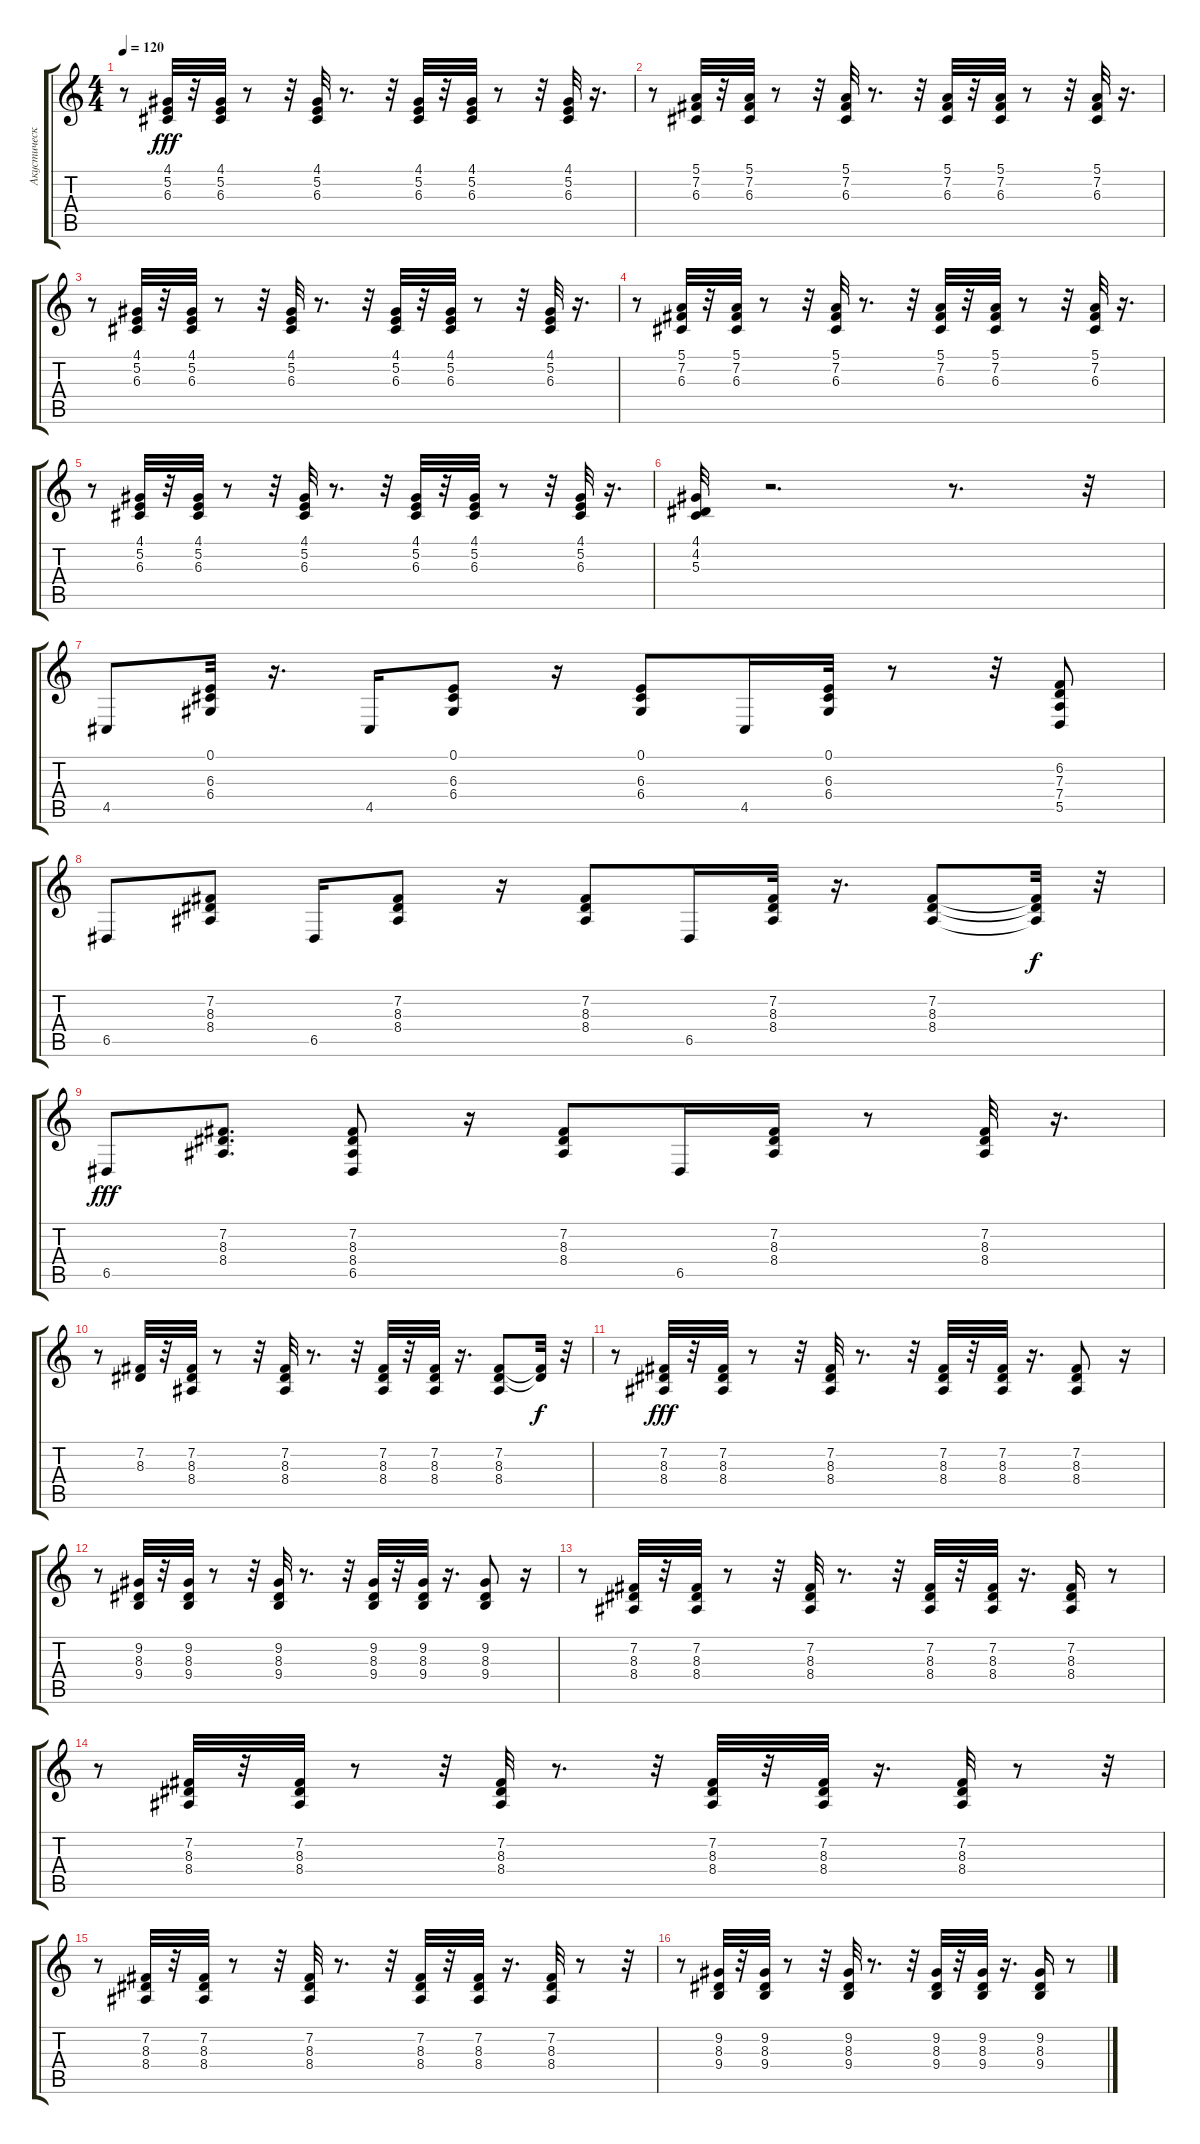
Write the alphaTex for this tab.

\track ("Акустический Гранд Роял" "Акустическ") {instrument acousticgrandpiano}
\staff {score tabs}
\tuning (E4 B3 G3 D3 A2 E2) {hide}
\ts (4 4)
\tempo 120
\clef g2
\ks c
r.8{dy fff} (4.1 5.2 6.3).32 r.32 (4.1 5.2 6.3).32 r.8 r.32 (4.1 5.2 6.3).32 r.8{d} r.32 (4.1 5.2 6.3).32 r.32 (4.1 5.2 6.3).32 r.8 r.32 (4.1 5.2 6.3).32 r.16{d} |
r.8 (5.1 7.2 6.3).32 r.32 (5.1 7.2 6.3).32 r.8 r.32 (5.1 7.2 6.3).32 r.8{d} r.32 (5.1 7.2 6.3).32 r.32 (5.1 7.2 6.3).32 r.8 r.32 (5.1 7.2 6.3).32 r.16{d} |
r.8 (4.1 5.2 6.3).32 r.32 (4.1 5.2 6.3).32 r.8 r.32 (4.1 5.2 6.3).32 r.8{d} r.32 (4.1 5.2 6.3).32 r.32 (4.1 5.2 6.3).32 r.8 r.32 (4.1 5.2 6.3).32 r.16{d} |
r.8 (5.1 7.2 6.3).32 r.32 (5.1 7.2 6.3).32 r.8 r.32 (5.1 7.2 6.3).32 r.8{d} r.32 (5.1 7.2 6.3).32 r.32 (5.1 7.2 6.3).32 r.8 r.32 (5.1 7.2 6.3).32 r.16{d} |
r.8 (4.1 5.2 6.3).32 r.32 (4.1 5.2 6.3).32 r.8 r.32 (4.1 5.2 6.3).32 r.8{d} r.32 (4.1 5.2 6.3).32 r.32 (4.1 5.2 6.3).32 r.8 r.32 (4.1 5.2 6.3).32 r.16{d} |
(4.1 4.2 5.3).32 r.2{d} r.8{d} r.32 |
4.5.8 (0.1 6.3 6.4).32 r.16{d} 4.5.16 (0.1 6.3 6.4).8 r.16 (0.1 6.3 6.4).8 4.5.16 (0.1 6.3 6.4).32 r.8 r.32 (6.2 7.3 7.4 5.5).8 |
6.5.8 (7.2 8.3 8.4).8 6.5.16 (7.2 8.3 8.4).8 r.16 (7.2 8.3 8.4).8 6.5.16 (7.2 8.3 8.4).32 r.16{d} (7.2 8.3 8.4).8 (7.2{t} 8.3{t} 8.4{t}).32{dy f} r.32 |
6.5.8{dy fff} (7.2 8.3 8.4).8{d} (7.2 8.3 8.4 6.5).8 r.16 (7.2 8.3 8.4).8 6.5.16 (7.2 8.3 8.4).16 r.8 (7.2 8.3 8.4).32 r.16{d} |
r.8 (7.2 8.3).32 r.32 (7.2 8.3 8.4).32 r.8 r.32 (7.2 8.3 8.4).32 r.8{d} r.32 (7.2 8.3 8.4).32 r.32 (7.2 8.3 8.4).32 r.16{d} (7.2 8.3 8.4).8 (7.2{t} 8.3{t}).32{dy f} r.32 |
r.8 (7.2 8.3 8.4).32{dy fff} r.32 (7.2 8.3 8.4).32 r.8 r.32 (7.2 8.3 8.4).32 r.8{d} r.32 (7.2 8.3 8.4).32 r.32 (7.2 8.3 8.4).32 r.16{d} (7.2 8.3 8.4).8 r.16 |
r.8 (9.2 8.3 9.4).32 r.32 (9.2 8.3 9.4).32 r.8 r.32 (9.2 8.3 9.4).32 r.8{d} r.32 (9.2 8.3 9.4).32 r.32 (9.2 8.3 9.4).32 r.16{d} (9.2 8.3 9.4).8 r.16 |
r.8 (7.2 8.3 8.4).32 r.32 (7.2 8.3 8.4).32 r.8 r.32 (7.2 8.3 8.4).32 r.8{d} r.32 (7.2 8.3 8.4).32 r.32 (7.2 8.3 8.4).32 r.16{d} (7.2 8.3 8.4).16 r.8 |
r.8 (7.2 8.3 8.4).32 r.32 (7.2 8.3 8.4).32 r.8 r.32 (7.2 8.3 8.4).32 r.8{d} r.32 (7.2 8.3 8.4).32 r.32 (7.2 8.3 8.4).32 r.16{d} (7.2 8.3 8.4).32 r.8 r.32 |
r.8 (7.2 8.3 8.4).32 r.32 (7.2 8.3 8.4).32 r.8 r.32 (7.2 8.3 8.4).32 r.8{d} r.32 (7.2 8.3 8.4).32 r.32 (7.2 8.3 8.4).32 r.16{d} (7.2 8.3 8.4).32 r.8 r.32 |
r.8 (9.2 8.3 9.4).32 r.32 (9.2 8.3 9.4).32 r.8 r.32 (9.2 8.3 9.4).32 r.8{d} r.32 (9.2 8.3 9.4).32 r.32 (9.2 8.3 9.4).32 r.16{d} (9.2 8.3 9.4).16 r.8
